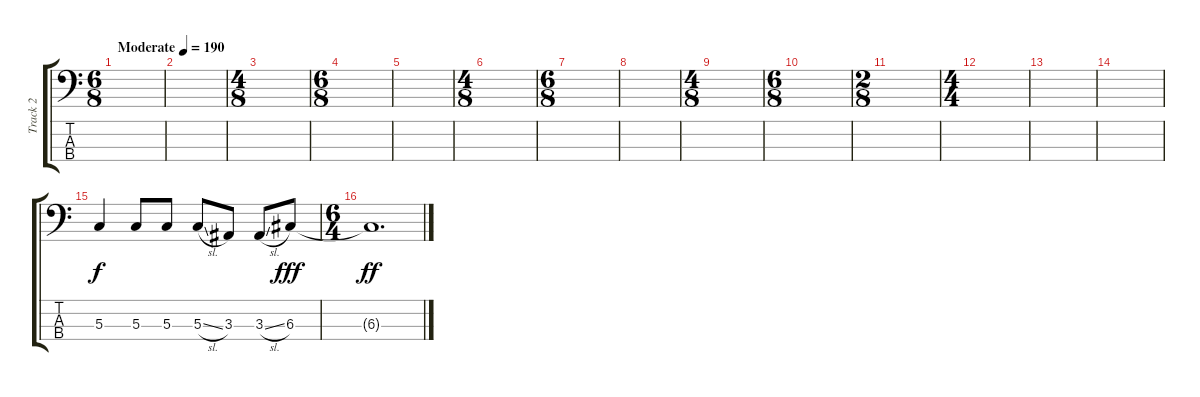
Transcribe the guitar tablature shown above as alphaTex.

\track ("Track 2" "Track 2") {instrument electricbassfinger}
\staff {score tabs}
\tuning (F2 C2 G1 C1) {hide}
\ts (6 8)
\tempo (190 "Moderate")
\clef f4
\ks c
|
|
\ts (4 8)
|
\ts (6 8)
|
|
\ts (4 8)
|
\ts (6 8)
|
|
\ts (4 8)
|
\ts (6 8)
|
\ts (2 8)
|
\ts (4 4)
|
|
|
5.3.4 5.3.8 5.3.8 5.3{sl}.8 3.3.8 3.3{sl}.8 6.3.8{dy fff} |
\ts (6 4)
6.3{t}.1{d dy ff}
